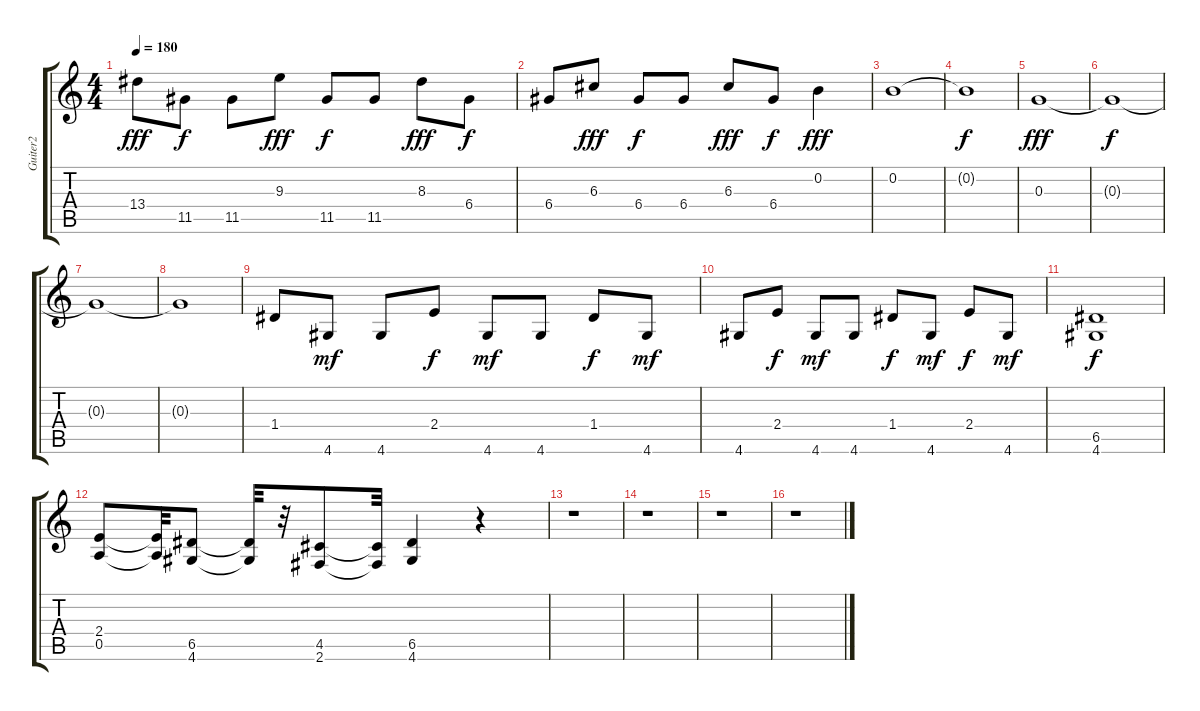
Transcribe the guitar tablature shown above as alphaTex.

\track ("Guiter2" "Guiter2") {instrument distortionguitar}
\staff {score tabs}
\tuning (E4 B3 G3 D3 A2 E2) {hide}
\ts (4 4)
\tempo 180
\clef g2
\ks c
13.4.8{dy fff} 11.5.8{dy f} 11.5.8 9.3.8{dy fff} 11.5.8{dy f} 11.5.8 8.3.8{dy fff} 6.4.8{dy f} |
6.4.8 6.3.8{dy fff} 6.4.8{dy f} 6.4.8 6.3.8{dy fff} 6.4.8{dy f} 0.2.4{dy fff} |
0.2.1 |
0.2{t}.1{dy f} |
0.3.1{dy fff} |
0.3{t}.1{dy f} |
0.3{t}.1 |
0.3{t}.1 |
1.4.8 4.6.8{dy mf} 4.6.8 2.4.8{dy f} 4.6.8{dy mf} 4.6.8 1.4.8{dy f} 4.6.8{dy mf} |
4.6.8 2.4.8{dy f} 4.6.8{dy mf} 4.6.8 1.4.8{dy f} 4.6.8{dy mf} 2.4.8{dy f} 4.6.8{dy mf} |
(6.5 4.6).1{dy f} |
(2.4 0.5).8 (2.4{t} 0.5{t}).32 (6.5 4.6).8 (6.5{t} 4.6{t}).32 r.32 (4.5 2.6).8 (4.5{t} 2.6{t}).32 (6.5 4.6).4 r.4 |
r.1 |
r.1 |
r.1 |
r.1
